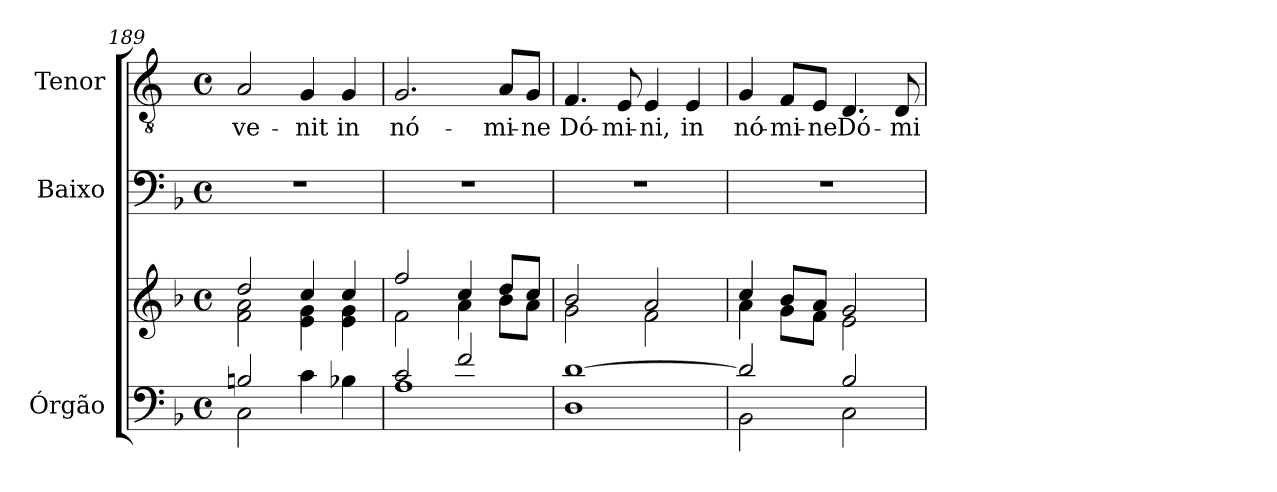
**kern	**kern	**kern	**kern	**text
*part3	*part3	*part2	*part1	*part1
*staff4	*staff3	*staff2	*staff1	*staff1
*I"Órgão	*	*I"Baixo	*I"Tenor	*
*I'Órg.	*	*	*I'Tr.	*
*clefF4	*clefG2	*clefF4	*clefGv2	*
*	*	*	*ITrd4c7	*
*k[b-]	*k[b-]	*k[b-]	*k[b-]	*
*F:	*F:	*F:	*F:	*
*M4/4	*M4/4	*M4/4	*M4/4	*
*met(c)	*met(c)	*met(c)	*met(c)	*
=189	=189	=189	=189	=189
*^	*^	*	*	*
!	!	!	!	!	!	!LO:LY:b:color=#000000
2Bni/	2Ci\	2ddi/	2fi\ 2ai	1r	2Di/	ve-
!	!	!	!	!	!	!LO:LY:b:color=#000000
2ryy	4ci\	4cci/	4ei\ 4gi	.	4Ci/	-nit
!	!	!	!	!	!	!LO:LY:b:color=#000000
.	4B-Xi\	4cci/	4ei\ 4gi	.	4Ci/	in
=190	=190	=190	=190	=190	=190	=190
!	!	!	!	!	!	!LO:LY:b:color=#000000
2ci/	1Ai	2ffi/	2fi\	1r	2.Ci/	nó-
2fi/	.	4cci/	4ai\	.	.	.
!	!	!	!	!	!	!LO:LY:b:color=#000000
.	.	8ddi/L	8b-i\L	.	8Di/L	-mi-
!	!	!	!	!	!	!LO:LY:b:color=#000000
.	.	8cci/J	8ai\J	.	8Ci/J	-ne
!!LO:PB:g=z
=191	=191	=191	=191	=191	=191	=191
!	!	!	!	!	!	!LO:LY:b:color=#000000
[>1di	1Di	2b-i/	2gi\	1r	4.BB-i/	Dó-
!	!	!	!	!	!	!LO:LY:b:color=#000000
.	.	.	.	.	8AAi/	-mi-
!	!	!	!	!	!	!LO:LY:b:color=#000000
.	.	2ai/	2fi\	.	4AAi/	-ni,
!	!	!	!	!	!	!LO:LY:b:color=#000000
.	.	.	.	.	4AAi/	in
=192	=192	=192	=192	=192	=192	=192
!	!	!	!	!	!	!LO:LY:b:color=#000000
2di/]	2BB-i\	4cci/	4ai\	1r	4Ci/	nó-
!	!	!	!	!	!	!LO:LY:b:color=#000000
.	.	8b-i/L	8gi\L	.	8BB-i/L	-mi-
!	!	!	!	!	!	!LO:LY:b:color=#000000
.	.	8ai/J	8fi\J	.	8AAi/J	-ne
!	!	!	!	!	!	!LO:LY:b:color=#000000
2B-i/	2Ci\	2gi/	2ei\	.	4.GGi/	Dó-
!	!	!	!	!	!	!LO:LY:b:color=#000000
.	.	.	.	.	8GGi/	-mi-
*v	*v	*	*	*	*	*
*	*v	*v	*	*	*
=	=	=	=	=
*-	*-	*-	*-	*-
